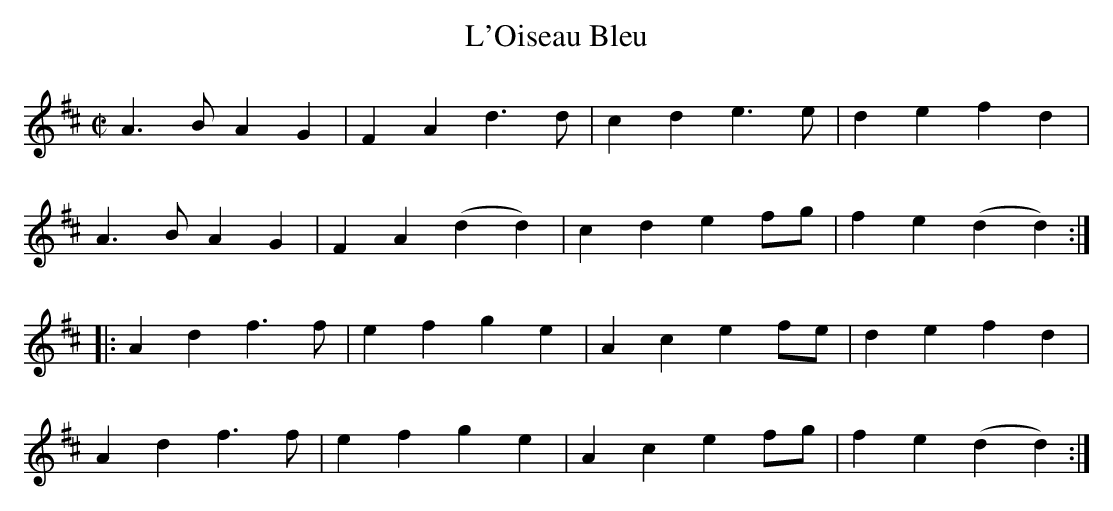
X:1
T:L'Oiseau Bleu
M:C|
L:1/8
K:D
A3BA2G2 | F2A2d3d | c2d2e3e | d2e2f2d2 |
A3BA2G2| F2A2(d2d2) | c2d2e2fg | f2e2(d2d2) :|
|: A2d2f3f | e2f2g2e2|A2c2e2fe|d2e2f2d2|
A2d2f3f| e2f2g2e2 | A2c2e2fg | f2e2(d2d2) :|
